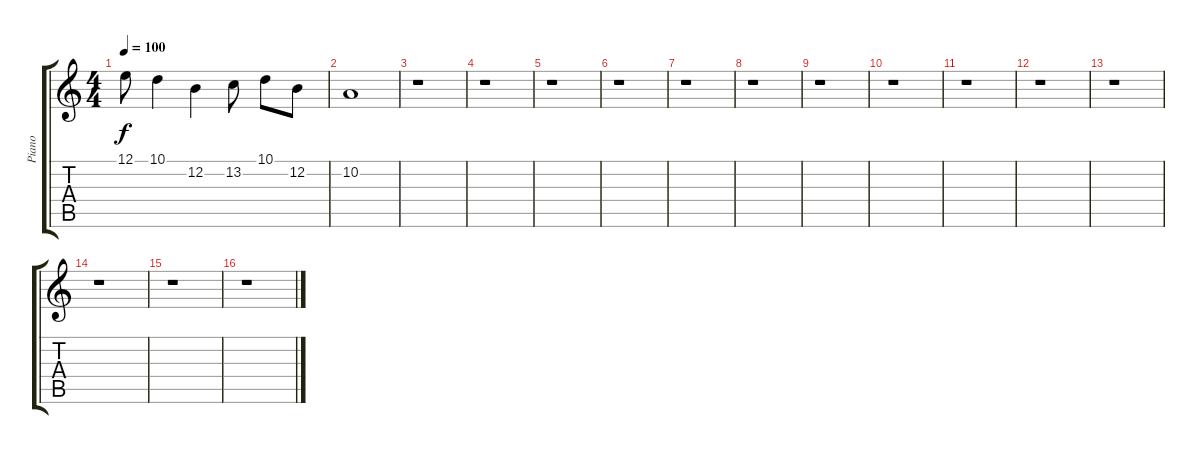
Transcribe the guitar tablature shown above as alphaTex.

\track ("Piano" "Piano") {instrument brightacousticpiano}
\staff {score tabs}
\tuning (E4 B3 G3 D3 A2 E2) {hide}
\ts (4 4)
\tempo 100
\clef g2
\ks c
12.1.8{dy f} 10.1.4 12.2.4 13.2.8 10.1.8 12.2.8 |
10.2.1 |
r.1 |
r.1 |
r.1 |
r.1 |
r.1 |
r.1 |
r.1 |
r.1 |
r.1 |
r.1 |
r.1 |
r.1 |
r.1 |
r.1
